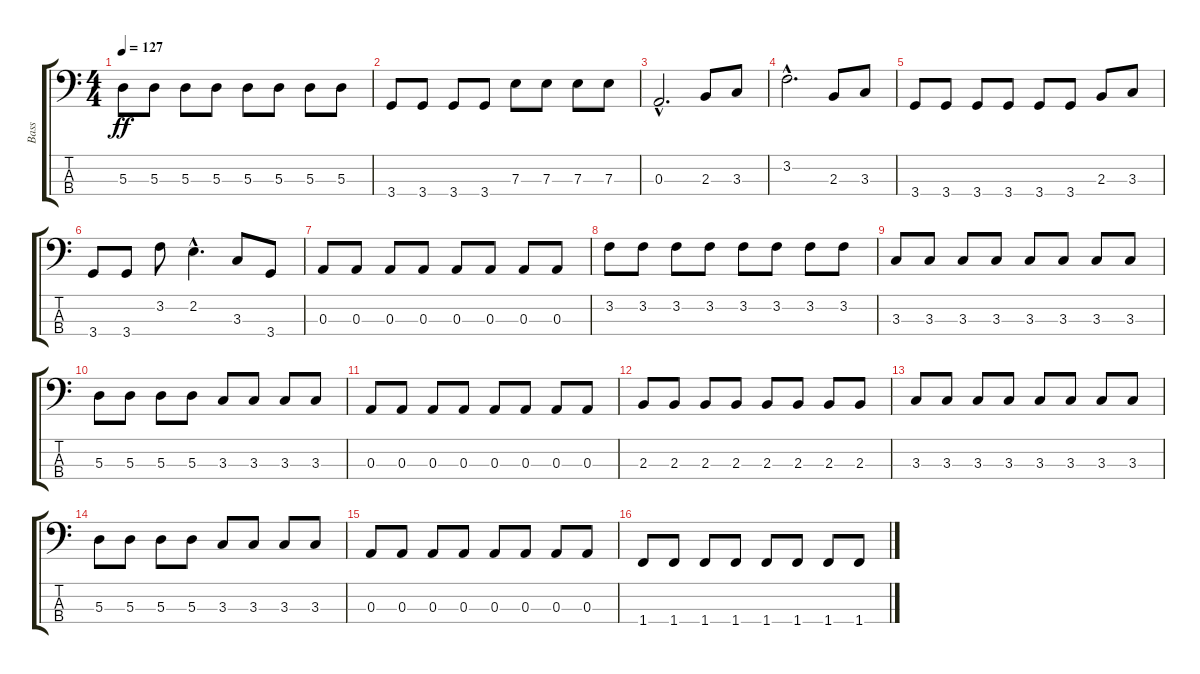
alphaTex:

\track ("Bass" "Bass") {instrument electricbasspick}
\staff {score tabs}
\tuning (G2 D2 A1 E1) {hide}
\ts (4 4)
\tempo 127
\clef f4
\ks c
5.3.8{dy ff} 5.3.8 5.3.8 5.3.8 5.3.8 5.3.8 5.3.8 5.3.8 |
3.4.8 3.4.8 3.4.8 3.4.8 7.3.8 7.3.8 7.3.8 7.3.8 |
0.3{hac}.2{d} 2.3.8 3.3.8 |
3.2{hac}.2{d} 2.3.8 3.3.8 |
3.4.8 3.4.8 3.4.8 3.4.8 3.4.8 3.4.8 2.3.8 3.3.8 |
3.4.8 3.4.8 3.2.8 2.2{hac}.4{d} 3.3.8 3.4.8 |
0.3.8 0.3.8 0.3.8 0.3.8 0.3.8 0.3.8 0.3.8 0.3.8 |
3.2.8 3.2.8 3.2.8 3.2.8 3.2.8 3.2.8 3.2.8 3.2.8 |
3.3.8 3.3.8 3.3.8 3.3.8 3.3.8 3.3.8 3.3.8 3.3.8 |
5.3.8 5.3.8 5.3.8 5.3.8 3.3.8 3.3.8 3.3.8 3.3.8 |
0.3.8 0.3.8 0.3.8 0.3.8 0.3.8 0.3.8 0.3.8 0.3.8 |
2.3.8 2.3.8 2.3.8 2.3.8 2.3.8 2.3.8 2.3.8 2.3.8 |
3.3.8 3.3.8 3.3.8 3.3.8 3.3.8 3.3.8 3.3.8 3.3.8 |
5.3.8 5.3.8 5.3.8 5.3.8 3.3.8 3.3.8 3.3.8 3.3.8 |
0.3.8 0.3.8 0.3.8 0.3.8 0.3.8 0.3.8 0.3.8 0.3.8 |
1.4.8 1.4.8 1.4.8 1.4.8 1.4.8 1.4.8 1.4.8 1.4.8
